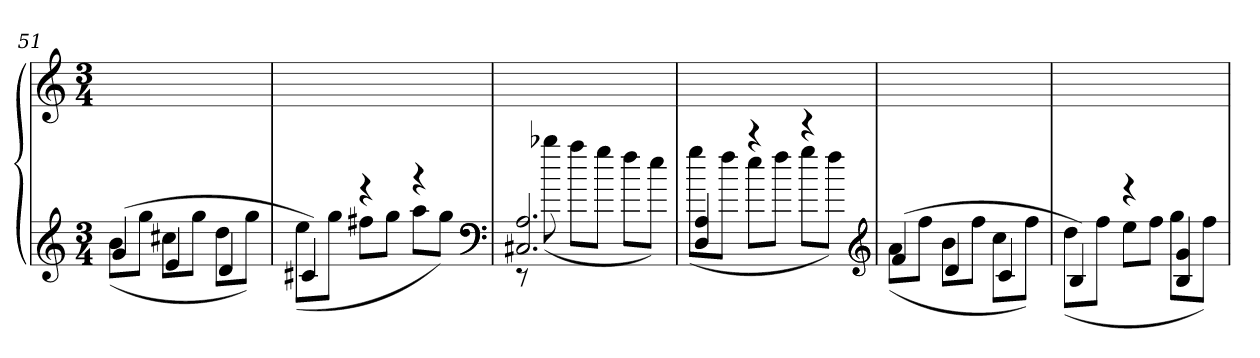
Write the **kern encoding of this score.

**kern	**kern
*part1	*part1
*staff2	*staff1
*clefG2	*clefG2
*k[]	*k[]
*M3/4	*M3/4
=51	=51
*^	*
(4g	(8bL	2.ryy
.	8ggJ	.
4e	8cc#XL	.
.	8ggJ	.
4d	8ddL	.
.	8ggJ)	.
=52	=52	=52
4c#X)	(8eeL	2.ryy
.	8ggJ	.
4r	8ff#XL	.
.	8ggJ	.
4r	8aaL	.
.	8ggJ)	.
*clefF4	*	*
=53	=53	=53
2.C#X 2.A	8r	2.ryy
.	(8bb-X	.
.	8aaL	.
.	8ggJ	.
.	8ffL	.
.	8eeJ)	.
=54	=54	=54
4D 4A	(8ggL	2.ryy
.	8ffJ	.
4r	8eeL	.
.	8ffJ	.
4r	8ggL	.
.	8ffJ)	.
*clefG2	*	*
=55	=55	=55
(4f	(8aL	2.ryy
.	8ffJ	.
4d	8bL	.
.	8ffJ	.
4c	8ccL	.
.	8ffJ)	.
=56	=56	=56
4B)	(8ddL	2.ryy
.	8ffJ	.
4r	8eeL	.
.	8ffJ	.
4B 4g	8ggL	.
.	8ffJ)	.
*v	*v	*
=	=
*-	*-
